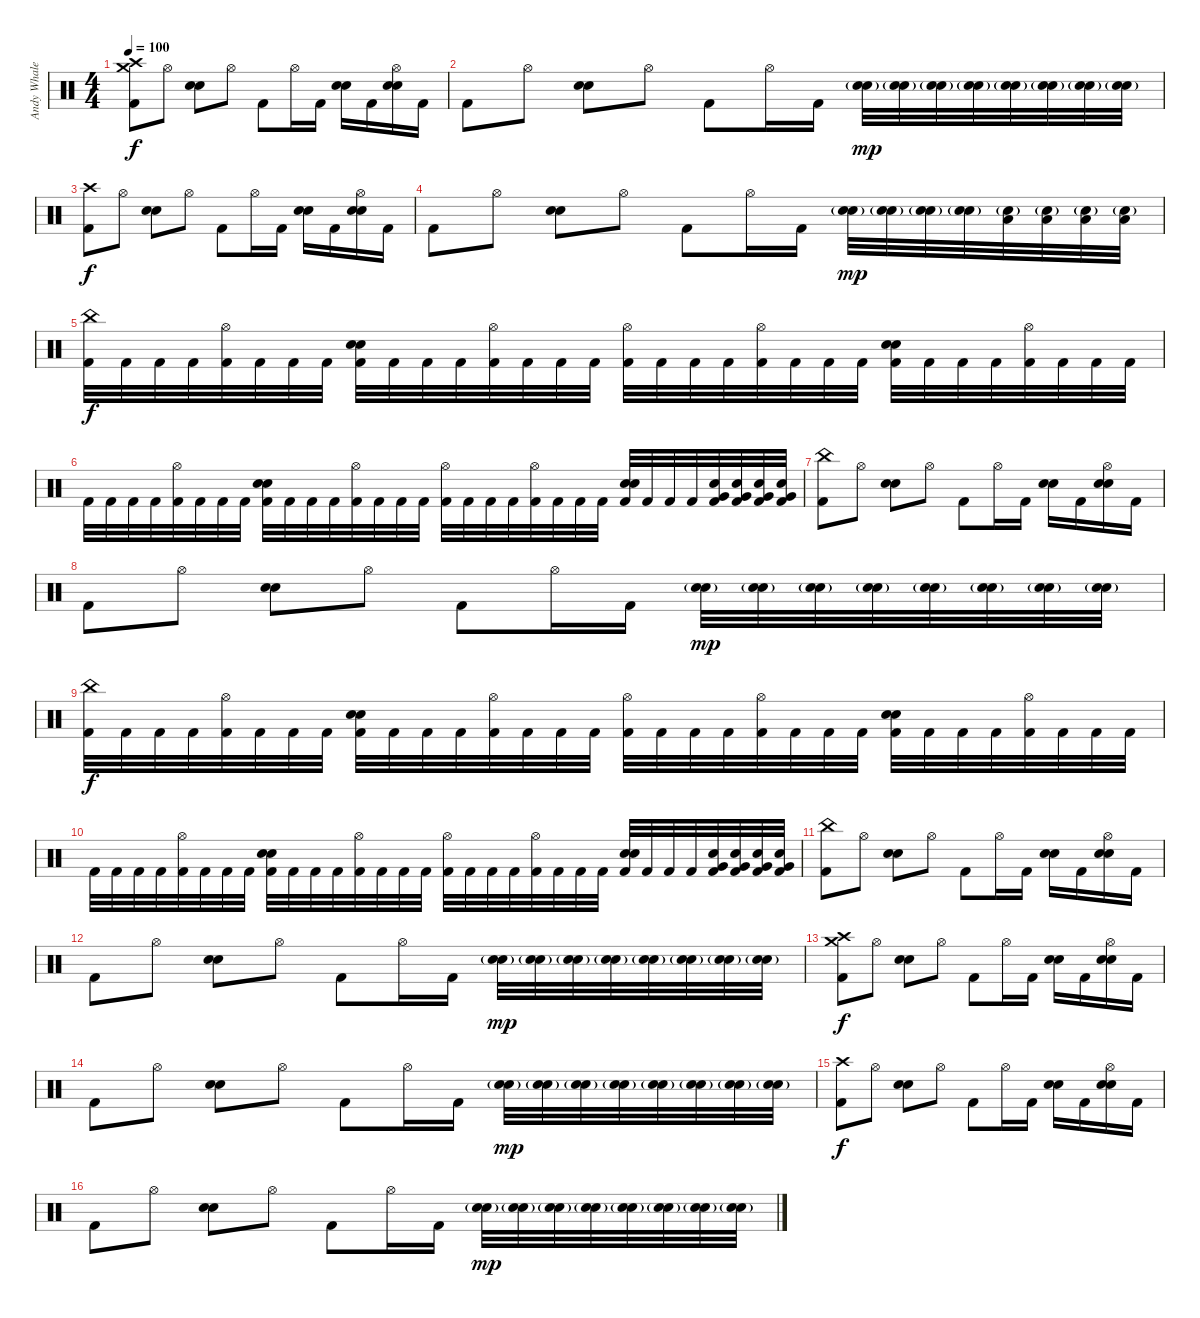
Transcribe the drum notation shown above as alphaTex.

\track ("Andy Whale" "Andy Whale") {instrument percussion}
\staff {score}
\articulation defaults
\ts (4 4)
\tempo 100
\clef neutral
\ks c
("Crash medium (hit)" "Crash high (hit)" "Kick (hit) 2").8{dy f} "Hi-Hat (open)".8 ("Snare (hit) 2" "Electric Snare (hit)").8 "Hi-Hat (open)".8 "Kick (hit) 2".8 "Hi-Hat (open)".16 "Kick (hit) 2".16 ("Snare (hit) 2" "Electric Snare (hit)").16 "Kick (hit) 2".16 ("Snare (hit) 2" "Hi-Hat (open)" "Electric Snare (hit)").16 "Kick (hit) 2".16 |
"Kick (hit) 2".8 "Hi-Hat (open)".8 ("Snare (hit) 2" "Electric Snare (hit)").8 "Hi-Hat (open)".8 "Kick (hit) 2".8 "Hi-Hat (open)".16 "Kick (hit) 2".16 ("Snare (hit) 2"{g} "Electric Snare (hit)").32{dy mp} ("Snare (hit) 2"{g} "Electric Snare (hit)").32 ("Snare (hit) 2"{g} "Electric Snare (hit)").32 ("Snare (hit) 2"{g} "Electric Snare (hit)").32 ("Snare (hit) 2"{g} "Electric Snare (hit)").32 ("Snare (hit) 2"{g} "Electric Snare (hit)").32 ("Snare (hit) 2"{g} "Electric Snare (hit)").32 ("Snare (hit) 2"{g} "Electric Snare (hit)").32 |
("Crash high (hit)" "Kick (hit) 2").8{dy f} "Hi-Hat (open)".8 ("Snare (hit) 2" "Electric Snare (hit)").8 "Hi-Hat (open)".8 "Kick (hit) 2".8 "Hi-Hat (open)".16 "Kick (hit) 2".16 ("Snare (hit) 2" "Electric Snare (hit)").16 "Kick (hit) 2".16 ("Snare (hit) 2" "Hi-Hat (open)" "Electric Snare (hit)").16 "Kick (hit) 2".16 |
"Kick (hit) 2".8 "Hi-Hat (open)".8 ("Snare (hit) 2" "Electric Snare (hit)").8 "Hi-Hat (open)".8 "Kick (hit) 2".8 "Hi-Hat (open)".16 "Kick (hit) 2".16 ("Snare (hit) 2"{g} "Electric Snare (hit)").32{dy mp} ("Snare (hit) 2"{g} "Electric Snare (hit)").32 ("Snare (hit) 2"{g} "Electric Snare (hit)").32 ("Snare (hit) 2"{g} "Electric Snare (hit)").32 ("Snare (hit) 2"{g} "Low Floor Tom (hit)").32 ("Snare (hit) 2"{g} "Low Floor Tom (hit)").32 ("Snare (hit) 2"{g} "Low Floor Tom (hit)").32 ("Snare (hit) 2"{g} "Low Floor Tom (hit)").32 |
("China (hit)" "Kick (hit) 2").32{dy f} "Kick (hit) 2".32 "Kick (hit) 2".32 "Kick (hit) 2".32 ("Hi-Hat (open)" "Kick (hit) 2").32 "Kick (hit) 2".32 "Kick (hit) 2".32 "Kick (hit) 2".32 ("Snare (hit) 2" "Electric Snare (hit)" "Kick (hit) 2").32 "Kick (hit) 2".32 "Kick (hit) 2".32 "Kick (hit) 2".32 ("Hi-Hat (open)" "Kick (hit) 2").32 "Kick (hit) 2".32 "Kick (hit) 2".32 "Kick (hit) 2".32 ("Hi-Hat (open)" "Kick (hit) 2").32 "Kick (hit) 2".32 "Kick (hit) 2".32 "Kick (hit) 2".32 ("Hi-Hat (open)" "Kick (hit) 2").32 "Kick (hit) 2".32 "Kick (hit) 2".32 "Kick (hit) 2".32 ("Snare (hit) 2" "Electric Snare (hit)" "Kick (hit) 2").32 "Kick (hit) 2".32 "Kick (hit) 2".32 "Kick (hit) 2".32 ("Hi-Hat (open)" "Kick (hit) 2").32 "Kick (hit) 2".32 "Kick (hit) 2".32 "Kick (hit) 2".32 |
"Kick (hit) 2".32 "Kick (hit) 2".32 "Kick (hit) 2".32 "Kick (hit) 2".32 ("Hi-Hat (open)" "Kick (hit) 2").32 "Kick (hit) 2".32 "Kick (hit) 2".32 "Kick (hit) 2".32 ("Snare (hit) 2" "Electric Snare (hit)" "Kick (hit) 2").32 "Kick (hit) 2".32 "Kick (hit) 2".32 "Kick (hit) 2".32 ("Hi-Hat (open)" "Kick (hit) 2").32 "Kick (hit) 2".32 "Kick (hit) 2".32 "Kick (hit) 2".32 ("Hi-Hat (open)" "Kick (hit) 2").32 "Kick (hit) 2".32 "Kick (hit) 2".32 "Kick (hit) 2".32 ("Hi-Hat (open)" "Kick (hit) 2").32 "Kick (hit) 2".32 "Kick (hit) 2".32 "Kick (hit) 2".32 ("Snare (hit) 2" "Electric Snare (hit)" "Kick (hit) 2").32 "Kick (hit) 2".32 "Kick (hit) 2".32 "Kick (hit) 2".32 ("Very Low Tom (hit)" "Electric Snare (hit)" "Kick (hit) 2").32 ("Very Low Tom (hit)" "Electric Snare (hit)" "Kick (hit) 2").32 ("Very Low Tom (hit)" "Electric Snare (hit)" "Kick (hit) 2").32 ("Very Low Tom (hit)" "Electric Snare (hit)" "Kick (hit) 2").32 |
("China (hit)" "Kick (hit) 2").8 "Hi-Hat (open)".8 ("Snare (hit) 2" "Electric Snare (hit)").8 "Hi-Hat (open)".8 "Kick (hit) 2".8 "Hi-Hat (open)".16 "Kick (hit) 2".16 ("Snare (hit) 2" "Electric Snare (hit)").16 "Kick (hit) 2".16 ("Snare (hit) 2" "Hi-Hat (open)" "Electric Snare (hit)").16 "Kick (hit) 2".16 |
"Kick (hit) 2".8 "Hi-Hat (open)".8 ("Snare (hit) 2" "Electric Snare (hit)").8 "Hi-Hat (open)".8 "Kick (hit) 2".8 "Hi-Hat (open)".16 "Kick (hit) 2".16 ("Snare (hit) 2"{g} "Electric Snare (hit)").32{dy mp} ("Snare (hit) 2"{g} "Electric Snare (hit)").32 ("Snare (hit) 2"{g} "Electric Snare (hit)").32 ("Snare (hit) 2"{g} "Electric Snare (hit)").32 ("Snare (hit) 2"{g} "Electric Snare (hit)").32 ("Snare (hit) 2"{g} "Electric Snare (hit)").32 ("Snare (hit) 2"{g} "Electric Snare (hit)").32 ("Snare (hit) 2"{g} "Electric Snare (hit)").32 |
("China (hit)" "Kick (hit) 2").32{dy f} "Kick (hit) 2".32 "Kick (hit) 2".32 "Kick (hit) 2".32 ("Hi-Hat (open)" "Kick (hit) 2").32 "Kick (hit) 2".32 "Kick (hit) 2".32 "Kick (hit) 2".32 ("Snare (hit) 2" "Electric Snare (hit)" "Kick (hit) 2").32 "Kick (hit) 2".32 "Kick (hit) 2".32 "Kick (hit) 2".32 ("Hi-Hat (open)" "Kick (hit) 2").32 "Kick (hit) 2".32 "Kick (hit) 2".32 "Kick (hit) 2".32 ("Hi-Hat (open)" "Kick (hit) 2").32 "Kick (hit) 2".32 "Kick (hit) 2".32 "Kick (hit) 2".32 ("Hi-Hat (open)" "Kick (hit) 2").32 "Kick (hit) 2".32 "Kick (hit) 2".32 "Kick (hit) 2".32 ("Snare (hit) 2" "Electric Snare (hit)" "Kick (hit) 2").32 "Kick (hit) 2".32 "Kick (hit) 2".32 "Kick (hit) 2".32 ("Hi-Hat (open)" "Kick (hit) 2").32 "Kick (hit) 2".32 "Kick (hit) 2".32 "Kick (hit) 2".32 |
"Kick (hit) 2".32 "Kick (hit) 2".32 "Kick (hit) 2".32 "Kick (hit) 2".32 ("Hi-Hat (open)" "Kick (hit) 2").32 "Kick (hit) 2".32 "Kick (hit) 2".32 "Kick (hit) 2".32 ("Snare (hit) 2" "Electric Snare (hit)" "Kick (hit) 2").32 "Kick (hit) 2".32 "Kick (hit) 2".32 "Kick (hit) 2".32 ("Hi-Hat (open)" "Kick (hit) 2").32 "Kick (hit) 2".32 "Kick (hit) 2".32 "Kick (hit) 2".32 ("Hi-Hat (open)" "Kick (hit) 2").32 "Kick (hit) 2".32 "Kick (hit) 2".32 "Kick (hit) 2".32 ("Hi-Hat (open)" "Kick (hit) 2").32 "Kick (hit) 2".32 "Kick (hit) 2".32 "Kick (hit) 2".32 ("Snare (hit) 2" "Electric Snare (hit)" "Kick (hit) 2").32 "Kick (hit) 2".32 "Kick (hit) 2".32 "Kick (hit) 2".32 ("Very Low Tom (hit)" "Electric Snare (hit)" "Kick (hit) 2").32 ("Very Low Tom (hit)" "Electric Snare (hit)" "Kick (hit) 2").32 ("Very Low Tom (hit)" "Electric Snare (hit)" "Kick (hit) 2").32 ("Very Low Tom (hit)" "Electric Snare (hit)" "Kick (hit) 2").32 |
("China (hit)" "Kick (hit) 2").8 "Hi-Hat (open)".8 ("Snare (hit) 2" "Electric Snare (hit)").8 "Hi-Hat (open)".8 "Kick (hit) 2".8 "Hi-Hat (open)".16 "Kick (hit) 2".16 ("Snare (hit) 2" "Electric Snare (hit)").16 "Kick (hit) 2".16 ("Snare (hit) 2" "Hi-Hat (open)" "Electric Snare (hit)").16 "Kick (hit) 2".16 |
"Kick (hit) 2".8 "Hi-Hat (open)".8 ("Snare (hit) 2" "Electric Snare (hit)").8 "Hi-Hat (open)".8 "Kick (hit) 2".8 "Hi-Hat (open)".16 "Kick (hit) 2".16 ("Snare (hit) 2"{g} "Electric Snare (hit)").32{dy mp} ("Snare (hit) 2"{g} "Electric Snare (hit)").32 ("Snare (hit) 2"{g} "Electric Snare (hit)").32 ("Snare (hit) 2"{g} "Electric Snare (hit)").32 ("Snare (hit) 2"{g} "Electric Snare (hit)").32 ("Snare (hit) 2"{g} "Electric Snare (hit)").32 ("Snare (hit) 2"{g} "Electric Snare (hit)").32 ("Snare (hit) 2"{g} "Electric Snare (hit)").32 |
("Crash medium (hit)" "Crash high (hit)" "Kick (hit) 2").8{dy f} "Hi-Hat (open)".8 ("Snare (hit) 2" "Electric Snare (hit)").8 "Hi-Hat (open)".8 "Kick (hit) 2".8 "Hi-Hat (open)".16 "Kick (hit) 2".16 ("Snare (hit) 2" "Electric Snare (hit)").16 "Kick (hit) 2".16 ("Snare (hit) 2" "Hi-Hat (open)" "Electric Snare (hit)").16 "Kick (hit) 2".16 |
"Kick (hit) 2".8 "Hi-Hat (open)".8 ("Snare (hit) 2" "Electric Snare (hit)").8 "Hi-Hat (open)".8 "Kick (hit) 2".8 "Hi-Hat (open)".16 "Kick (hit) 2".16 ("Snare (hit) 2"{g} "Electric Snare (hit)").32{dy mp} ("Snare (hit) 2"{g} "Electric Snare (hit)").32 ("Snare (hit) 2"{g} "Electric Snare (hit)").32 ("Snare (hit) 2"{g} "Electric Snare (hit)").32 ("Snare (hit) 2"{g} "Electric Snare (hit)").32 ("Snare (hit) 2"{g} "Electric Snare (hit)").32 ("Snare (hit) 2"{g} "Electric Snare (hit)").32 ("Snare (hit) 2"{g} "Electric Snare (hit)").32 |
("Crash high (hit)" "Kick (hit) 2").8{dy f} "Hi-Hat (open)".8 ("Snare (hit) 2" "Electric Snare (hit)").8 "Hi-Hat (open)".8 "Kick (hit) 2".8 "Hi-Hat (open)".16 "Kick (hit) 2".16 ("Snare (hit) 2" "Electric Snare (hit)").16 "Kick (hit) 2".16 ("Snare (hit) 2" "Hi-Hat (open)" "Electric Snare (hit)").16 "Kick (hit) 2".16 |
"Kick (hit) 2".8 "Hi-Hat (open)".8 ("Snare (hit) 2" "Electric Snare (hit)").8 "Hi-Hat (open)".8 "Kick (hit) 2".8 "Hi-Hat (open)".16 "Kick (hit) 2".16 ("Snare (hit) 2"{g} "Electric Snare (hit)").32{dy mp} ("Snare (hit) 2"{g} "Electric Snare (hit)").32 ("Snare (hit) 2"{g} "Electric Snare (hit)").32 ("Snare (hit) 2"{g} "Electric Snare (hit)").32 ("Snare (hit) 2"{g} "Electric Snare (hit)").32 ("Snare (hit) 2"{g} "Electric Snare (hit)").32 ("Snare (hit) 2"{g} "Electric Snare (hit)").32 ("Snare (hit) 2"{g} "Electric Snare (hit)").32
